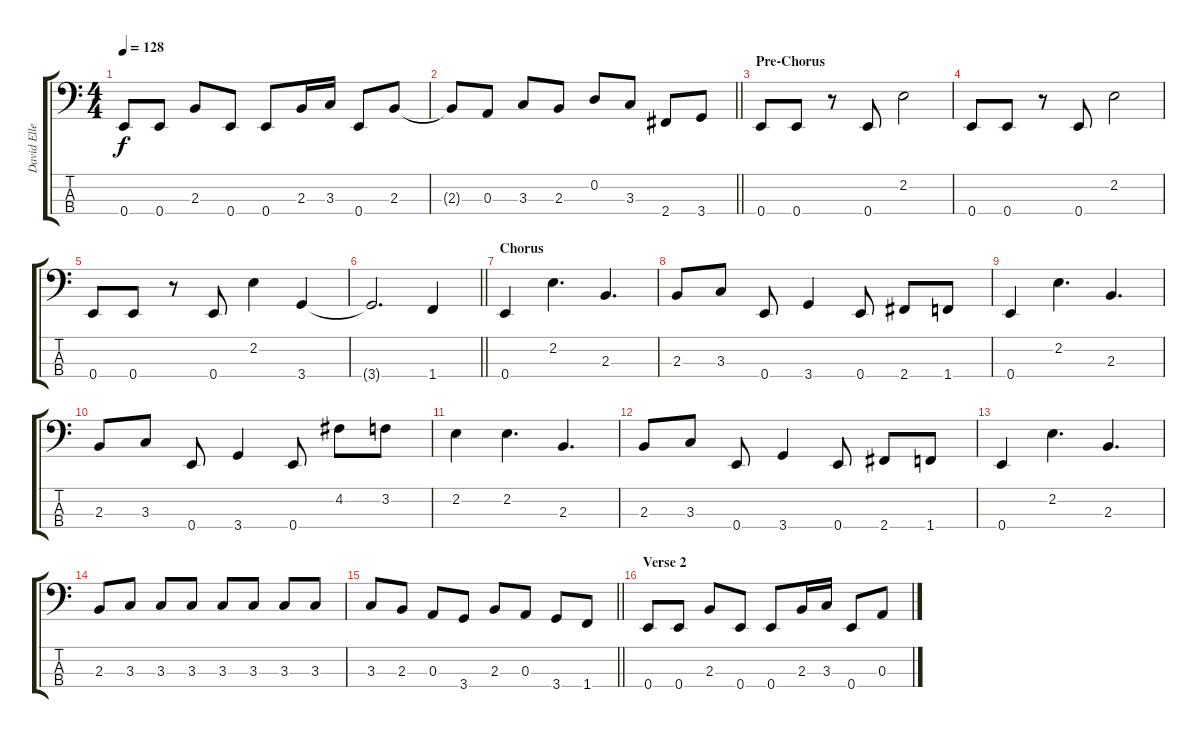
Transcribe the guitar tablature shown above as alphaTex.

\track ("David Ellefson" "David Elle") {instrument electricbasspick}
\staff {score tabs}
\tuning (G2 D2 A1 E1) {hide}
\ts (4 4)
\tempo 128
\clef f4
\ks c
0.4.8{dy f} 0.4.8 2.3.8 0.4.8 0.4.8 2.3.16 3.3.16 0.4.8 2.3.8 |
\barLineRight lightlight
2.3{t}.8 0.3.8 3.3.8 2.3.8 0.2.8 3.3.8 2.4.8 3.4.8 |
\section ("" "Pre-Chorus")
0.4.8 0.4.8 r.8 0.4.8 2.2.2 |
0.4.8 0.4.8 r.8 0.4.8 2.2.2 |
0.4.8 0.4.8 r.8 0.4.8 2.2.4 3.4.4 |
\barLineRight lightlight
3.4{t}.2{d} 1.4.4 |
\section ("" "Chorus")
0.4.4 2.2.4{d} 2.3.4{d} |
2.3.8 3.3.8 0.4.8 3.4.4 0.4.8 2.4.8 1.4.8 |
0.4.4 2.2.4{d} 2.3.4{d} |
2.3.8 3.3.8 0.4.8 3.4.4 0.4.8 4.2.8 3.2.8 |
2.2.4 2.2.4{d} 2.3.4{d} |
2.3.8 3.3.8 0.4.8 3.4.4 0.4.8 2.4.8 1.4.8 |
0.4.4 2.2.4{d} 2.3.4{d} |
2.3.8 3.3.8 3.3.8 3.3.8 3.3.8 3.3.8 3.3.8 3.3.8 |
\barLineRight lightlight
3.3.8 2.3.8 0.3.8 3.4.8 2.3.8 0.3.8 3.4.8 1.4.8 |
\section ("" "Verse 2")
0.4.8 0.4.8 2.3.8 0.4.8 0.4.8 2.3.16 3.3.16 0.4.8 0.3.8
